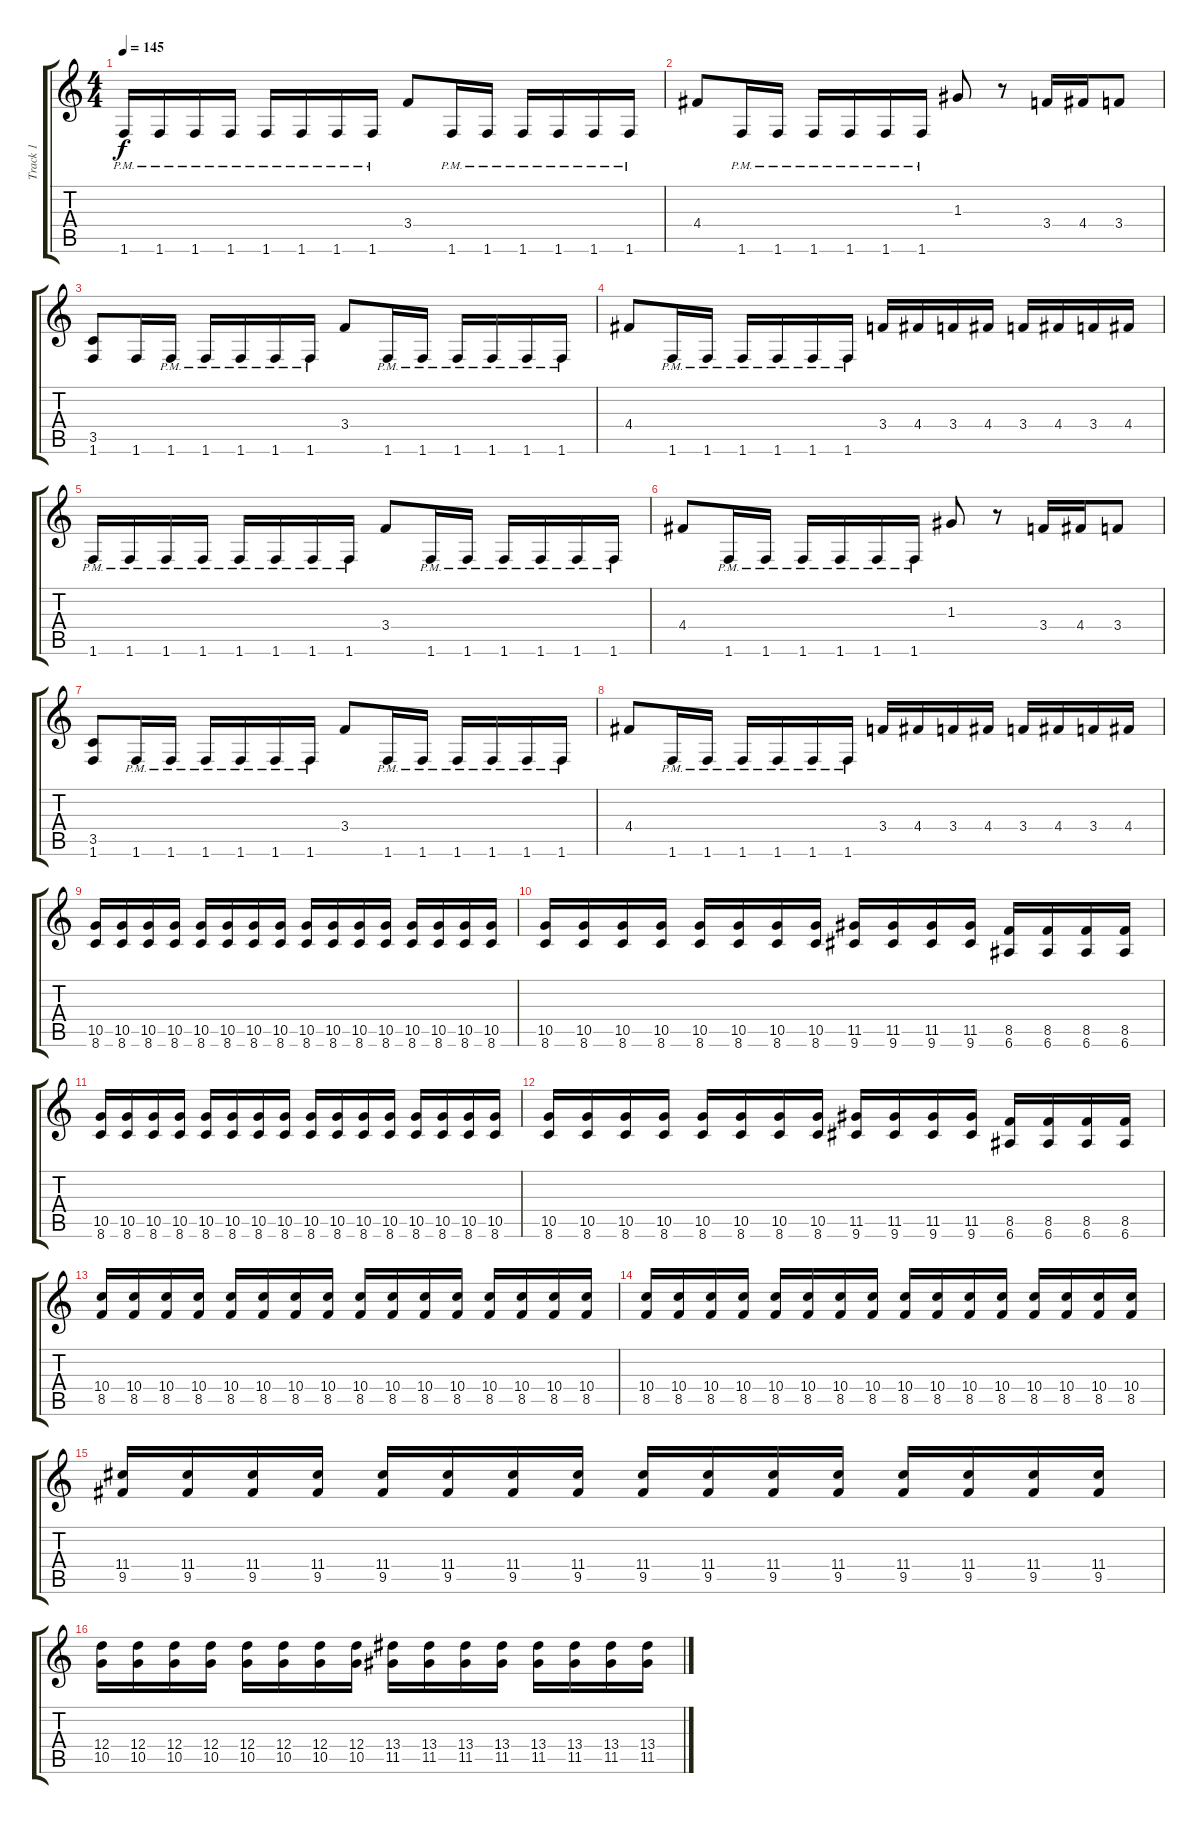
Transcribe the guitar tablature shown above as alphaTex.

\track ("Track 1" "Track 1") {instrument distortionguitar}
\staff {score tabs}
\tuning (E4 B3 G3 D3 A2 E2) {hide}
\ts (4 4)
\tempo 145
\clef g2
\ks c
1.6{pm}.16{dy f} 1.6{pm}.16 1.6{pm}.16 1.6{pm}.16 1.6{pm}.16 1.6{pm}.16 1.6{pm}.16 1.6{pm}.16 3.4.8 1.6{pm}.16 1.6{pm}.16 1.6{pm}.16 1.6{pm}.16 1.6{pm}.16 1.6{pm}.16 |
4.4.8 1.6{pm}.16 1.6{pm}.16 1.6{pm}.16 1.6{pm}.16 1.6{pm}.16 1.6{pm}.16 1.3.8 r.8 3.4.16 4.4.16 3.4.8 |
(3.5 1.6).8 1.6.16 1.6{pm}.16 1.6{pm}.16 1.6{pm}.16 1.6{pm}.16 1.6{pm}.16 3.4.8 1.6{pm}.16 1.6{pm}.16 1.6{pm}.16 1.6{pm}.16 1.6{pm}.16 1.6{pm}.16 |
4.4.8 1.6{pm}.16 1.6{pm}.16 1.6{pm}.16 1.6{pm}.16 1.6{pm}.16 1.6{pm}.16 3.4.16 4.4.16 3.4.16 4.4.16 3.4.16 4.4.16 3.4.16 4.4.16 |
1.6{pm}.16 1.6{pm}.16 1.6{pm}.16 1.6{pm}.16 1.6{pm}.16 1.6{pm}.16 1.6{pm}.16 1.6{pm}.16 3.4.8 1.6{pm}.16 1.6{pm}.16 1.6{pm}.16 1.6{pm}.16 1.6{pm}.16 1.6{pm}.16 |
4.4.8 1.6{pm}.16 1.6{pm}.16 1.6{pm}.16 1.6{pm}.16 1.6{pm}.16 1.6{pm}.16 1.3.8 r.8 3.4.16 4.4.16 3.4.8 |
(3.5 1.6).8 1.6{pm}.16 1.6{pm}.16 1.6{pm}.16 1.6{pm}.16 1.6{pm}.16 1.6{pm}.16 3.4.8 1.6{pm}.16 1.6{pm}.16 1.6{pm}.16 1.6{pm}.16 1.6{pm}.16 1.6{pm}.16 |
4.4.8 1.6{pm}.16 1.6{pm}.16 1.6{pm}.16 1.6{pm}.16 1.6{pm}.16 1.6{pm}.16 3.4.16 4.4.16 3.4.16 4.4.16 3.4.16 4.4.16 3.4.16 4.4.16 |
(10.5 8.6).16 (10.5 8.6).16 (10.5 8.6).16 (10.5 8.6).16 (10.5 8.6).16 (10.5 8.6).16 (10.5 8.6).16 (10.5 8.6).16 (10.5 8.6).16 (10.5 8.6).16 (10.5 8.6).16 (10.5 8.6).16 (10.5 8.6).16 (10.5 8.6).16 (10.5 8.6).16 (10.5 8.6).16 |
(10.5 8.6).16 (10.5 8.6).16 (10.5 8.6).16 (10.5 8.6).16 (10.5 8.6).16 (10.5 8.6).16 (10.5 8.6).16 (10.5 8.6).16 (11.5 9.6).16 (11.5 9.6).16 (11.5 9.6).16 (11.5 9.6).16 (8.5 6.6).16 (8.5 6.6).16 (8.5 6.6).16 (8.5 6.6).16 |
(10.5 8.6).16 (10.5 8.6).16 (10.5 8.6).16 (10.5 8.6).16 (10.5 8.6).16 (10.5 8.6).16 (10.5 8.6).16 (10.5 8.6).16 (10.5 8.6).16 (10.5 8.6).16 (10.5 8.6).16 (10.5 8.6).16 (10.5 8.6).16 (10.5 8.6).16 (10.5 8.6).16 (10.5 8.6).16 |
(10.5 8.6).16 (10.5 8.6).16 (10.5 8.6).16 (10.5 8.6).16 (10.5 8.6).16 (10.5 8.6).16 (10.5 8.6).16 (10.5 8.6).16 (11.5 9.6).16 (11.5 9.6).16 (11.5 9.6).16 (11.5 9.6).16 (8.5 6.6).16 (8.5 6.6).16 (8.5 6.6).16 (8.5 6.6).16 |
(10.4 8.5).16 (10.4 8.5).16 (10.4 8.5).16 (10.4 8.5).16 (10.4 8.5).16 (10.4 8.5).16 (10.4 8.5).16 (10.4 8.5).16 (10.4 8.5).16 (10.4 8.5).16 (10.4 8.5).16 (10.4 8.5).16 (10.4 8.5).16 (10.4 8.5).16 (10.4 8.5).16 (10.4 8.5).16 |
(10.4 8.5).16 (10.4 8.5).16 (10.4 8.5).16 (10.4 8.5).16 (10.4 8.5).16 (10.4 8.5).16 (10.4 8.5).16 (10.4 8.5).16 (10.4 8.5).16 (10.4 8.5).16 (10.4 8.5).16 (10.4 8.5).16 (10.4 8.5).16 (10.4 8.5).16 (10.4 8.5).16 (10.4 8.5).16 |
(11.4 9.5).16 (11.4 9.5).16 (11.4 9.5).16 (11.4 9.5).16 (11.4 9.5).16 (11.4 9.5).16 (11.4 9.5).16 (11.4 9.5).16 (11.4 9.5).16 (11.4 9.5).16 (11.4 9.5).16 (11.4 9.5).16 (11.4 9.5).16 (11.4 9.5).16 (11.4 9.5).16 (11.4 9.5).16 |
(12.4 10.5).16 (12.4 10.5).16 (12.4 10.5).16 (12.4 10.5).16 (12.4 10.5).16 (12.4 10.5).16 (12.4 10.5).16 (12.4 10.5).16 (13.4 11.5).16 (13.4 11.5).16 (13.4 11.5).16 (13.4 11.5).16 (13.4 11.5).16 (13.4 11.5).16 (13.4 11.5).16 (13.4 11.5).16
